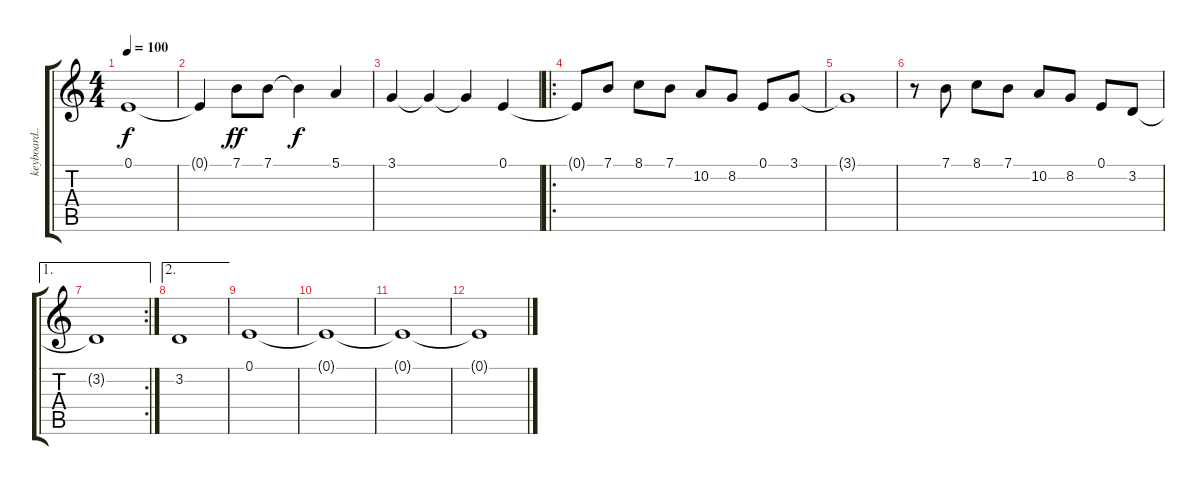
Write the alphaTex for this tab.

\track ("keyboard..," "keyboard..") {instrument pad4choir}
\staff {score tabs}
\tuning (E4 B3 G3 D3 A2 E2) {hide}
\ts (4 4)
\tempo 100
\clef g2
\ks c
0.1{t}.1{dy f} |
0.1{t}.4 7.1.8{dy ff} 7.1.8 7.1{t}.4{dy f} 5.1.4 |
3.1.4 3.1{t}.4 3.1{t}.4 0.1.4 |
\ro
0.1{t}.8 7.1.8 8.1.8 7.1.8 10.2.8 8.2.8 0.1.8 3.1.8 |
3.1{t}.1 |
r.8 7.1.8 8.1.8 7.1.8 10.2.8 8.2.8 0.1.8 3.2.8 |
\ae 1
\rc 2
3.2{t}.1 |
\ae 2
3.2.1 |
0.1.1 |
0.1{t}.1 |
0.1{t}.1 |
0.1{t}.1
